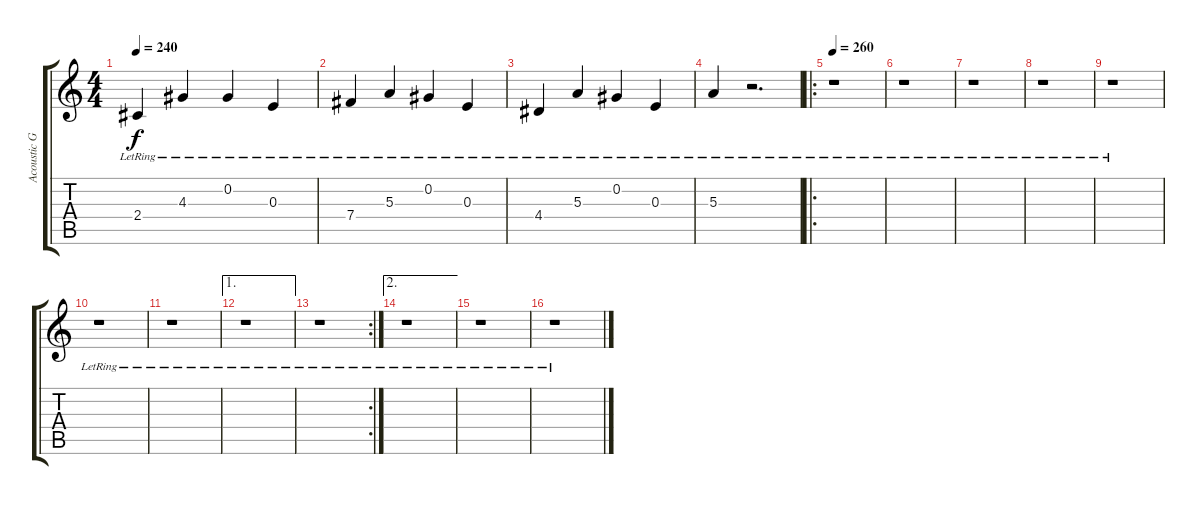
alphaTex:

\track ("Acoustic Guitar" "Acoustic G") {instrument electricguitarclean}
\staff {score tabs}
\tuning (Db4 Ab3 E3 B2 Gb2 Db2) {hide}
\ts (4 4)
\tempo 240
\clef g2
\ks c
2.4{lr}.4{dy f} 4.3{lr}.4 0.2{lr}.4 0.3{lr}.4 |
7.4{lr}.4 5.3{lr}.4 0.2{lr}.4 0.3{lr}.4 |
4.4{lr}.4 5.3{lr}.4 0.2{lr}.4 0.3{lr}.4 |
5.3{lr}.4 r.2{d} |
\ro
\tempo 260
r.1 |
r.1 |
r.1 |
r.1 |
r.1 |
r.1 |
r.1 |
\ae 1
r.1 |
\rc 2
r.1 |
\ae 2
r.1 |
r.1 |
r.1
